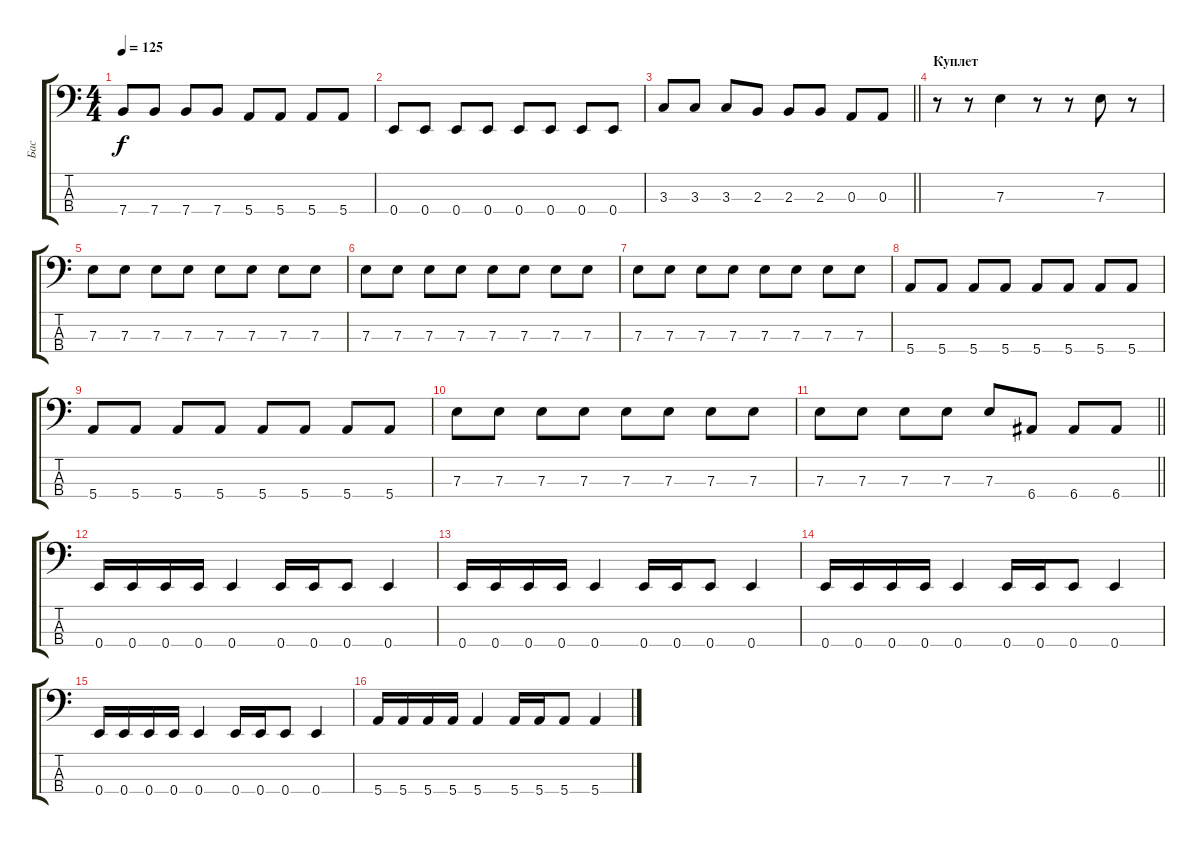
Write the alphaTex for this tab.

\track ("Бас" "Бас") {instrument electricbassfinger}
\staff {score tabs}
\tuning (G2 D2 A1 E1) {hide}
\ts (4 4)
\tempo 125
\clef f4
\ks c
7.4.8{dy f} 7.4.8 7.4.8 7.4.8 5.4.8 5.4.8 5.4.8 5.4.8 |
0.4.8 0.4.8 0.4.8 0.4.8 0.4.8 0.4.8 0.4.8 0.4.8 |
\barLineRight lightlight
3.3.8 3.3.8 3.3.8 2.3.8 2.3.8 2.3.8 0.3.8 0.3.8 |
\section ("" "Куплет")
r.8 r.8 7.3.4 r.8 r.8 7.3.8 r.8 |
7.3.8 7.3.8 7.3.8 7.3.8 7.3.8 7.3.8 7.3.8 7.3.8 |
7.3.8 7.3.8 7.3.8 7.3.8 7.3.8 7.3.8 7.3.8 7.3.8 |
7.3.8 7.3.8 7.3.8 7.3.8 7.3.8 7.3.8 7.3.8 7.3.8 |
5.4.8 5.4.8 5.4.8 5.4.8 5.4.8 5.4.8 5.4.8 5.4.8 |
5.4.8 5.4.8 5.4.8 5.4.8 5.4.8 5.4.8 5.4.8 5.4.8 |
7.3.8 7.3.8 7.3.8 7.3.8 7.3.8 7.3.8 7.3.8 7.3.8 |
\barLineRight lightlight
7.3.8 7.3.8 7.3.8 7.3.8 7.3.8 6.4.8 6.4.8 6.4.8 |
\section ("" " ")
0.4.16 0.4.16 0.4.16 0.4.16 0.4.4 0.4.16 0.4.16 0.4.8 0.4.4 |
0.4.16 0.4.16 0.4.16 0.4.16 0.4.4 0.4.16 0.4.16 0.4.8 0.4.4 |
0.4.16 0.4.16 0.4.16 0.4.16 0.4.4 0.4.16 0.4.16 0.4.8 0.4.4 |
0.4.16 0.4.16 0.4.16 0.4.16 0.4.4 0.4.16 0.4.16 0.4.8 0.4.4 |
5.4.16 5.4.16 5.4.16 5.4.16 5.4.4 5.4.16 5.4.16 5.4.8 5.4.4
